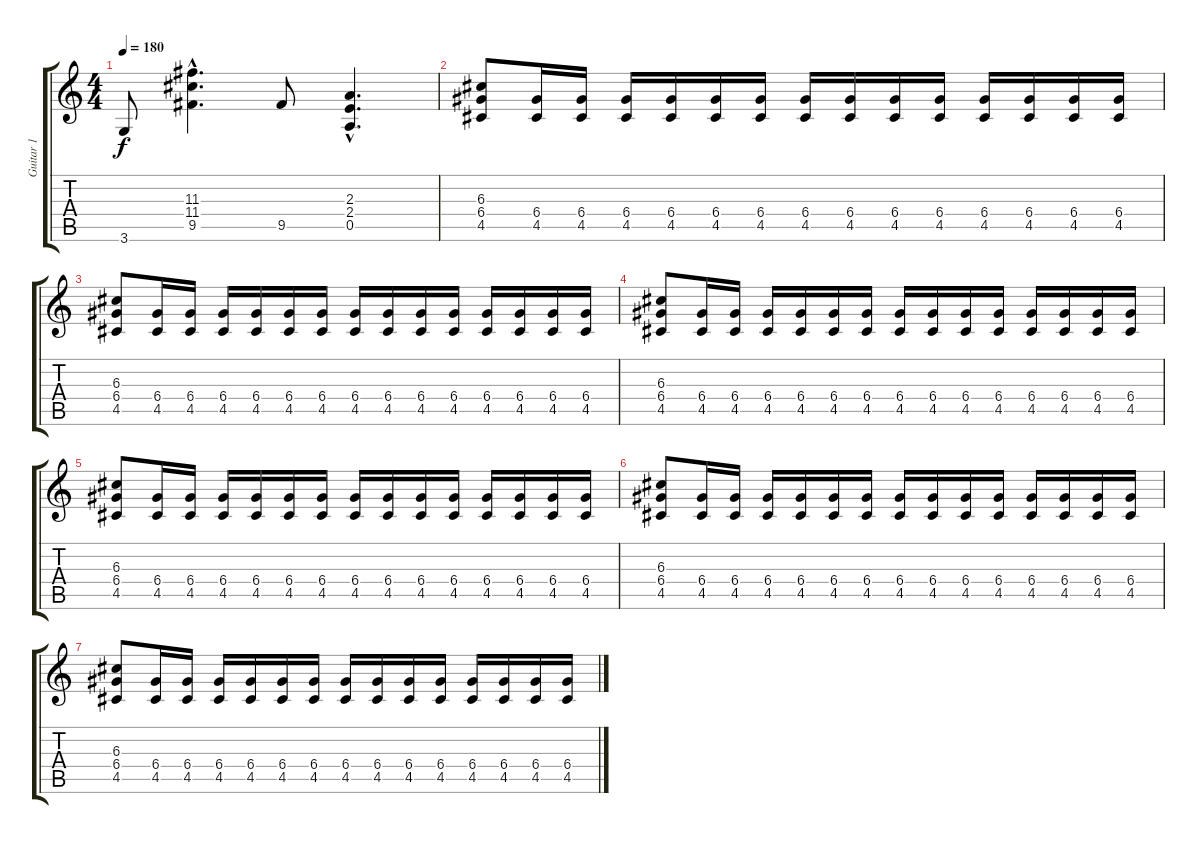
\track ("Guitar 1" "Guitar 1") {instrument overdrivenguitar}
\staff {score tabs}
\tuning (E4 B3 G3 D3 A2 E2) {hide}
\ts (4 4)
\tempo 180
\clef g2
\ks c
3.6.8{dy f} (11.3{hac} 11.4{hac} 9.5{hac}).4{d} 9.5.8 (2.3{hac} 2.4{hac} 0.5{hac}).4{d} |
(6.3 6.4 4.5).8{volume 10} (6.4 4.5).16 (6.4 4.5).16 (6.4 4.5).16 (6.4 4.5).16 (6.4 4.5).16 (6.4 4.5).16 (6.4 4.5).16 (6.4 4.5).16 (6.4 4.5).16 (6.4 4.5).16 (6.4 4.5).16 (6.4 4.5).16 (6.4 4.5).16 (6.4 4.5).16 |
(6.3 6.4 4.5).8{volume 8} (6.4 4.5).16 (6.4 4.5).16 (6.4 4.5).16 (6.4 4.5).16 (6.4 4.5).16 (6.4 4.5).16 (6.4 4.5).16 (6.4 4.5).16 (6.4 4.5).16 (6.4 4.5).16 (6.4 4.5).16 (6.4 4.5).16 (6.4 4.5).16 (6.4 4.5).16 |
(6.3 6.4 4.5).8{volume 6} (6.4 4.5).16 (6.4 4.5).16 (6.4 4.5).16 (6.4 4.5).16 (6.4 4.5).16 (6.4 4.5).16 (6.4 4.5).16 (6.4 4.5).16 (6.4 4.5).16 (6.4 4.5).16 (6.4 4.5).16 (6.4 4.5).16 (6.4 4.5).16 (6.4 4.5).16 |
(6.3 6.4 4.5).8{volume 4} (6.4 4.5).16 (6.4 4.5).16 (6.4 4.5).16 (6.4 4.5).16 (6.4 4.5).16 (6.4 4.5).16 (6.4 4.5).16 (6.4 4.5).16 (6.4 4.5).16 (6.4 4.5).16 (6.4 4.5).16 (6.4 4.5).16 (6.4 4.5).16 (6.4 4.5).16 |
(6.3 6.4 4.5).8{volume 2} (6.4 4.5).16 (6.4 4.5).16 (6.4 4.5).16 (6.4 4.5).16 (6.4 4.5).16 (6.4 4.5).16 (6.4 4.5).16 (6.4 4.5).16 (6.4 4.5).16 (6.4 4.5).16 (6.4 4.5).16 (6.4 4.5).16 (6.4 4.5).16 (6.4 4.5).16 |
(6.3 6.4 4.5).8{volume 0} (6.4 4.5).16 (6.4 4.5).16 (6.4 4.5).16 (6.4 4.5).16 (6.4 4.5).16 (6.4 4.5).16 (6.4 4.5).16 (6.4 4.5).16 (6.4 4.5).16 (6.4 4.5).16 (6.4 4.5).16 (6.4 4.5).16 (6.4 4.5).16 (6.4 4.5).16
